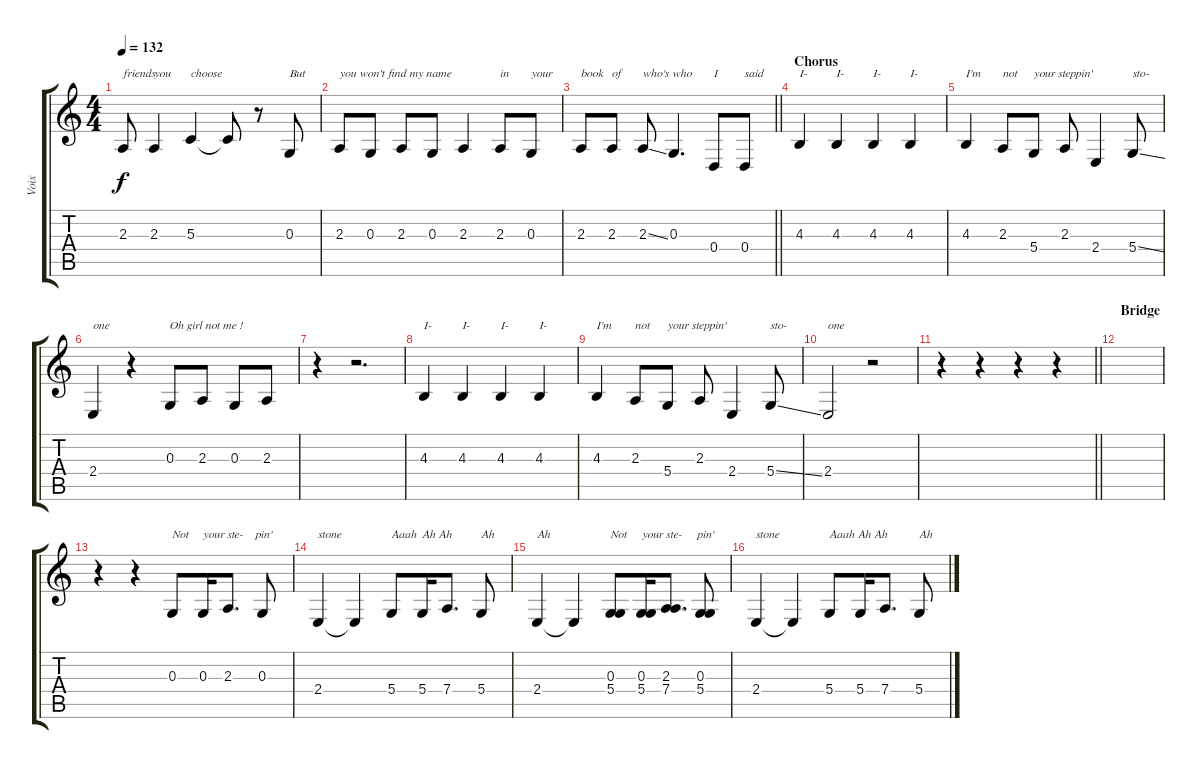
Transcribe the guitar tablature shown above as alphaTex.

\track ("Voix" "Voix") {instrument tenorsax}
\staff {score tabs}
\tuning (E4 B3 G3 D3 A2 E2) {hide}
\ts (4 4)
\tempo 132
\clef g2
\ks c
2.3.8{txt "friends" dy f} 2.3.4{txt "you"} 5.3.4{txt "choose"} 5.3{t}.8 r.8 0.3.8{txt "But"} |
2.3.8{txt "you won't find my name"} 0.3.8 2.3.8 0.3.8 2.3.4 2.3.8{txt "in"} 0.3.8{txt "your"} |
\barLineRight lightlight
2.3.8{txt "book"} 2.3.8{txt "of"} 2.3{ss}.8{txt "who's who"} 0.3.4{d} 0.4.8{txt "I "} 0.4.8{txt "said"} |
\section ("" "Chorus")
4.3.4{txt "I-"} 4.3.4{txt "I-"} 4.3.4{txt "I-"} 4.3.4{txt "I-"} |
4.3.4{txt "I'm"} 2.3.8{txt "not"} 5.4.8{txt "your steppin'"} 2.3.8 2.4.4 5.4{ss}.8{txt "sto-"} |
2.4.4{txt "one"} r.4 0.3.8{txt "Oh girl not me !"} 2.3.8 0.3.8 2.3.8 |
r.4 r.2{d} |
4.3.4{txt "I-"} 4.3.4{txt "I-"} 4.3.4{txt "I-"} 4.3.4{txt "I-"} |
4.3.4{txt "I'm"} 2.3.8{txt "not"} 5.4.8{txt "your steppin'"} 2.3.8 2.4.4 5.4{ss}.8{txt "sto-"} |
2.4.2{txt "one"} r.2 |
\barLineRight lightlight
r.4 r.4 r.4 r.4 |
\section ("" "Bridge")
|
r.4 r.4 0.3.8{txt "Not"} 0.3.16{txt "your ste-    pin'"} 2.3.8{d} 0.3.8 |
2.4.4{txt "stone"} 2.4{t}.4 5.4.8{txt "Aaah"} 5.4.16{txt "Ah Ah"} 7.4.8{d} 5.4.8{txt "Ah"} |
2.4.4{txt "Ah"} 2.4{t}.4 (0.3 5.4).8{txt "Not     your ste-     pin'"} (0.3 5.4).16 (2.3 7.4).8{d} (0.3 5.4).8 |
2.4.4{txt "stone"} 2.4{t}.4 5.4.8{txt "Aaah Ah Ah"} 5.4.16 7.4.8{d} 5.4.8{txt "Ah"}
